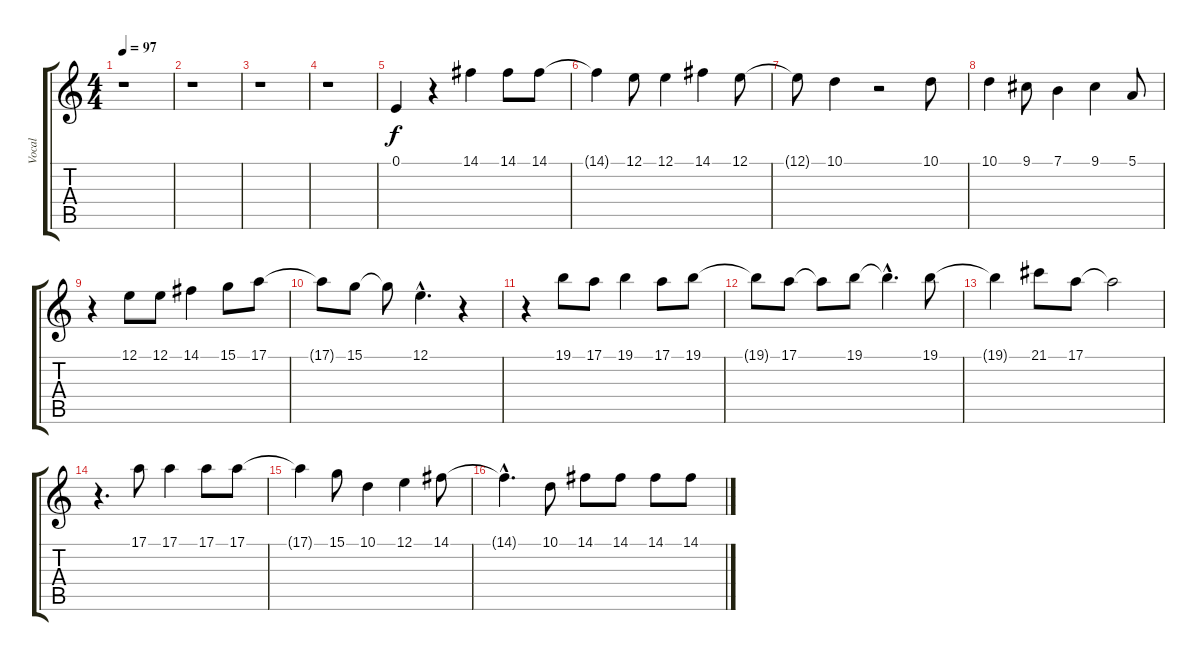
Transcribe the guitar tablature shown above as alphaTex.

\track ("Vocal" "Vocal") {instrument lead6voice}
\staff {score tabs}
\tuning (E4 B3 G3 D3 A2 E2) {hide}
\ts (4 4)
\tempo 97
\clef g2
\ks c
r.1{dy f} |
r.1 |
r.1 |
r.1 |
0.1.4 r.4 14.1.4 14.1.8 14.1.8 |
14.1{t}.4 12.1.8 12.1.4 14.1.4 12.1.8 |
12.1{t}.8 10.1.4 r.2 10.1.8 |
10.1.4 9.1.8 7.1.4 9.1.4 5.1.8 |
r.4 12.1.8 12.1.8 14.1.4 15.1.8 17.1.8 |
17.1{t}.8 15.1.8 15.1{t}.8 12.1{hac}.4{d} r.4 |
r.4 19.1.8 17.1.8 19.1.4 17.1.8 19.1.8 |
19.1{t}.8 17.1.8 17.1{t}.8 19.1.8 19.1{hac t}.4{d} 19.1.8 |
19.1{t}.4 21.1.8 17.1.8 17.1{t}.2 |
r.4{d} 17.1.8 17.1.4 17.1.8 17.1.8 |
17.1{t}.4 15.1.8 10.1.4 12.1.4 14.1.8 |
14.1{hac t}.4{d} 10.1.8 14.1.8 14.1.8 14.1.8 14.1.8
